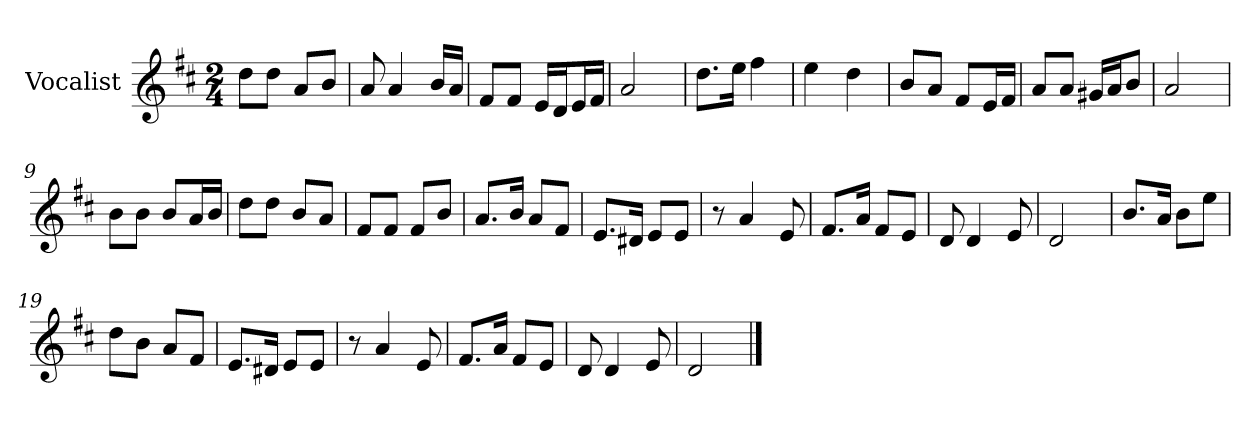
**kern
*part1
*staff1
*I"Vocalist
*k[f#c#]
*D:
*M2/4
=
8ddL
8ddJ
8aL
8bJ
=1
8a
4a
16bLL
16aJJ
=2
8f#L
8f#J
16eLL
16dJ
16eL
16f#JJ
=3
2a
=4
8.ddL
16eeJk
4ff#
=5
4ee
4dd
=6
8bL
8aJ
8f#L
16eL
16f#JJ
=7
8aL
8aJ
16g#XLL
16aJ
8bJ
=8
2a
=9
8bL
8bJ
8bL
16aL
16bJJ
=10
8ddL
8ddJ
8bL
8aJ
=11
8f#L
8f#J
8f#L
8bJ
=12
8.aL
16bJk
8aL
8f#J
=13
8.eL
16d#XJk
8eL
8eJ
=14
8r
4a
8e
=15
8.f#L
16aJk
8f#L
8eJ
=16
8d
4d
8e
=17
2d
=18
8.bL
16aJk
8bL
8eeJ
=19
8ddL
8bJ
8aL
8f#J
=20
8.eL
16d#XJk
8eL
8eJ
=21
8r
4a
8e
=22
8.f#L
16aJk
8f#L
8eJ
=23
8d
4d
8e
=24
2d
==
*-
